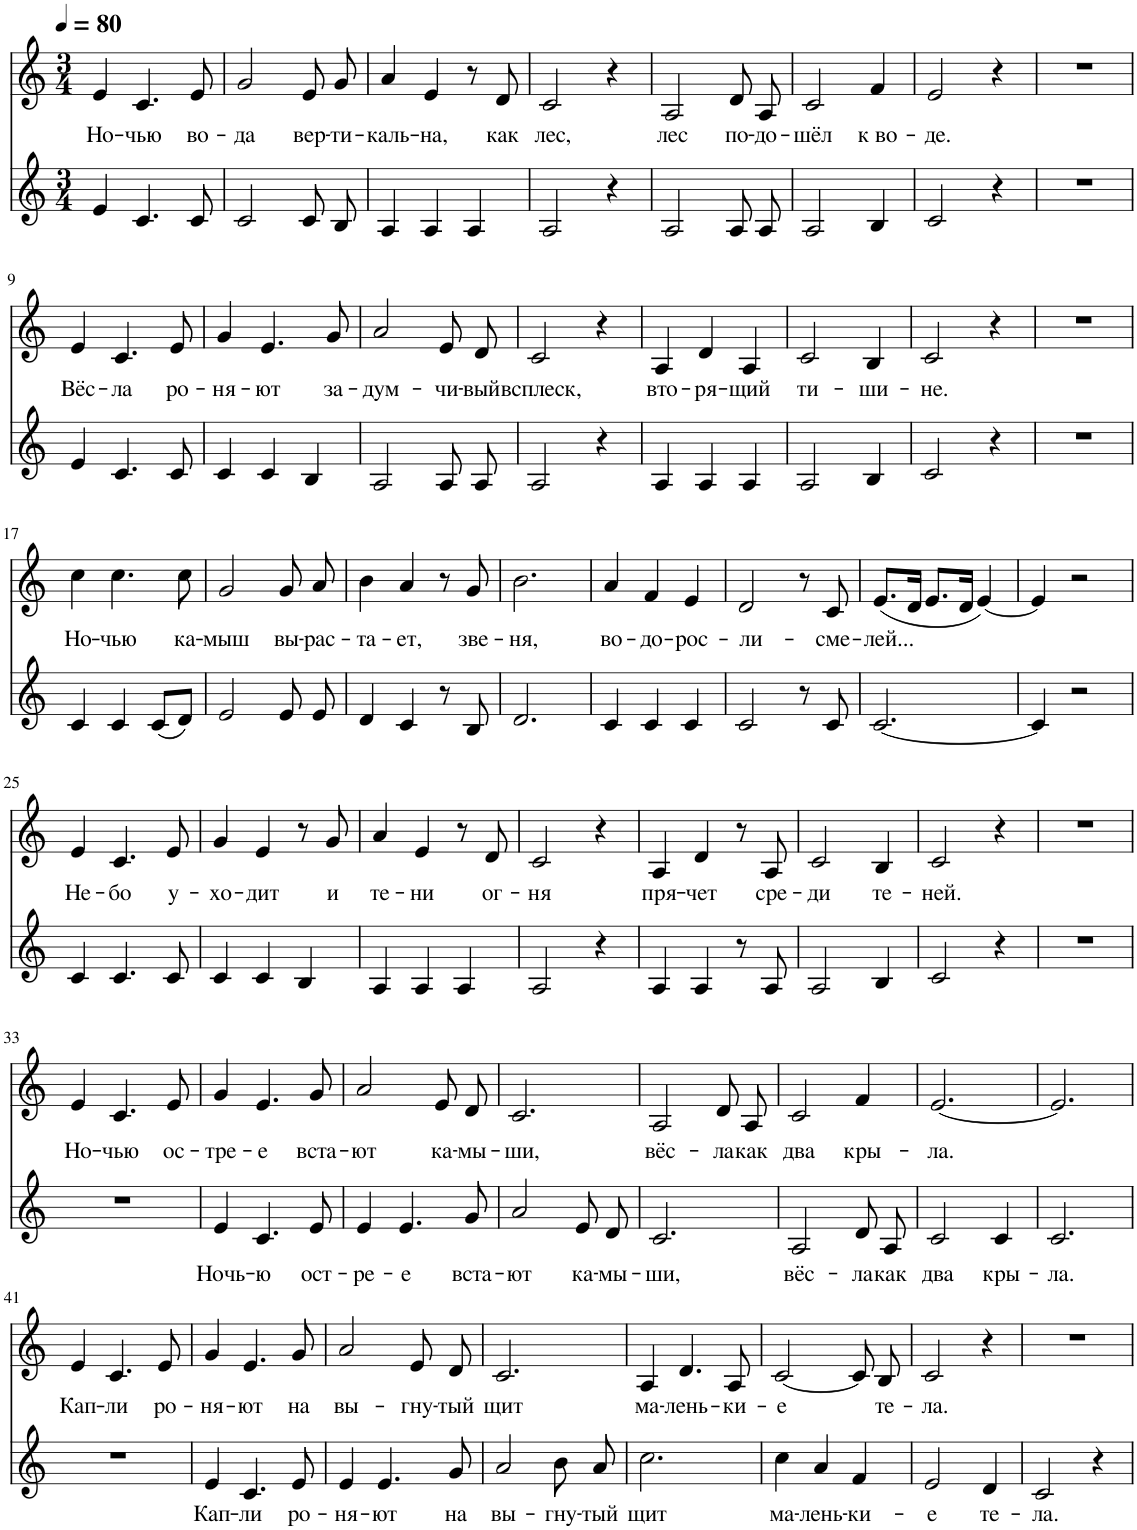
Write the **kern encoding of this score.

**kern	**text	**kern	**text
*part2	*part2	*part1	*part1
*staff2	*staff2	*staff1	*staff1
*I"Голос	*	*I"Голос	*
*clefG2	*	*clefG2	*
*k[]	*	*k[]	*
*M3/4	*	*M3/4	*
*MM80	*	*MM80	*
=1	=1	=1	=1
!	!	!	!LO:LY:b
4e/	.	4e/	Но-
!	!	!	!LO:LY:b
4.c/	.	4.c/	-чью
!	!	!	!LO:LY:b
8c/	.	8e/	во-
=2	=2	=2	=2
!	!	!	!LO:LY:b
2c/	.	2g/	-да
!	!	!	!LO:LY:b
8c/	.	8e/	вер-
!	!	!	!LO:LY:b
8B/	.	8g/	-ти-
=3	=3	=3	=3
!	!	!	!LO:LY:b
4A/	.	4a/	-каль-
!	!	!	!LO:LY:b
4A/	.	4e/	-на,
4A/	.	8r	.
!	!	!	!LO:LY:b
.	.	8d/	как
=4	=4	=4	=4
!	!	!	!LO:LY:b
2A/	.	2c/	лес,
4r	.	4r	.
=5	=5	=5	=5
!	!	!	!LO:LY:b
2A/	.	2A/	лес
!	!	!	!LO:LY:b
8A/	.	8d/	по-
!	!	!	!LO:LY:b
8A/	.	8A/	-до-
=6	=6	=6	=6
!	!	!	!LO:LY:b
2A/	.	2c/	-шёл
!	!	!	!LO:LY:b
4B/	.	4f/	к во-
=7	=7	=7	=7
!	!	!	!LO:LY:b
2c/	.	2e/	-де.
4r	.	4r	.
=8	=8	=8	=8
2.r	.	2.r	.
!!LO:LB:g=z
=9	=9	=9	=9
!	!	!	!LO:LY:b
4e/	.	4e/	Вёс-
!	!	!	!LO:LY:b
4.c/	.	4.c/	-ла
!	!	!	!LO:LY:b
8c/	.	8e/	ро-
=10	=10	=10	=10
!	!	!	!LO:LY:b
4c/	.	4g/	-ня-
!	!	!	!LO:LY:b
4c/	.	4.e/	-ют
4B/	.	.	.
!	!	!	!LO:LY:b
.	.	8g/	за-
=11	=11	=11	=11
!	!	!	!LO:LY:b
2A/	.	2a/	-дум-
!	!	!	!LO:LY:b
8A/	.	8e/	-чи-
!	!	!	!LO:LY:b
8A/	.	8d/	-вый
=12	=12	=12	=12
!	!	!	!LO:LY:b
2A/	.	2c/	всплеск,
4r	.	4r	.
=13	=13	=13	=13
!	!	!	!LO:LY:b
4A/	.	4A/	вто-
!	!	!	!LO:LY:b
4A/	.	4d/	-ря-
!	!	!	!LO:LY:b
4A/	.	4A/	-щий
=14	=14	=14	=14
!	!	!	!LO:LY:b
2A/	.	2c/	ти-
!	!	!	!LO:LY:b
4B/	.	4B/	-ши-
=15	=15	=15	=15
!	!	!	!LO:LY:b
2c/	.	2c/	-не.
4r	.	4r	.
=16	=16	=16	=16
2.r	.	2.r	.
!!LO:LB:g=z
=17	=17	=17	=17
!	!	!	!LO:LY:b
4c/	.	4cc\	Но-
!	!	!	!LO:LY:b
4c/	.	4.cc\	-чью
(8c/L	.	.	.
!	!	!	!LO:LY:b
8d/J)	.	8cc\	ка-
=18	=18	=18	=18
!	!	!	!LO:LY:b
2e/	.	2g/	-мыш
!	!	!	!LO:LY:b
8e/	.	8g/	вы-
!	!	!	!LO:LY:b
8e/	.	8a/	-рас-
=19	=19	=19	=19
!	!	!	!LO:LY:b
4d/	.	4b\	-та-
!	!	!	!LO:LY:b
4c/	.	4a/	-ет,
8r	.	8r	.
!	!	!	!LO:LY:b
8B/	.	8g/	зве-
=20	=20	=20	=20
!	!	!	!LO:LY:b
2.d/	.	2.b\	-ня,
=21	=21	=21	=21
!	!	!	!LO:LY:b
4c/	.	4a/	во-
!	!	!	!LO:LY:b
4c/	.	4f/	-до-
!	!	!	!LO:LY:b
4c/	.	4e/	-рос-
=22	=22	=22	=22
!	!	!	!LO:LY:b
2c/	.	2d/	-ли-
8r	.	8r	.
!	!	!	!LO:LY:b
8c/	.	8c/	-сме-
=23	=23	=23	=23
!	!	!	!LO:LY:b
[2.c/	.	(8.e/L	-лей...
.	.	16d/Jk	.
.	.	8.e/L	.
.	.	16d/Jk	.
.	.	[4e/)	.
=24	=24	=24	=24
4c/]	.	4e/]	.
2r	.	2r	.
!!LO:LB:g=z
=25	=25	=25	=25
!	!	!	!LO:LY:b
4c/	.	4e/	Не-
!	!	!	!LO:LY:b
4.c/	.	4.c/	-бо
!	!	!	!LO:LY:b
8c/	.	8e/	у-
=26	=26	=26	=26
!	!	!	!LO:LY:b
4c/	.	4g/	-хо-
!	!	!	!LO:LY:b
4c/	.	4e/	-дит
4B/	.	8r	.
!	!	!	!LO:LY:b
.	.	8g/	и
=27	=27	=27	=27
!	!	!	!LO:LY:b
4A/	.	4a/	те-
!	!	!	!LO:LY:b
4A/	.	4e/	-ни
4A/	.	8r	.
!	!	!	!LO:LY:b
.	.	8d/	ог-
=28	=28	=28	=28
!	!	!	!LO:LY:b
2A/	.	2c/	-ня
4r	.	4r	.
=29	=29	=29	=29
!	!	!	!LO:LY:b
4A/	.	4A/	пря-
!	!	!	!LO:LY:b
4A/	.	4d/	-чет
8r	.	8r	.
!	!	!	!LO:LY:b
8A/	.	8A/	сре-
=30	=30	=30	=30
!	!	!	!LO:LY:b
2A/	.	2c/	-ди
!	!	!	!LO:LY:b
4B/	.	4B/	те-
=31	=31	=31	=31
!	!	!	!LO:LY:b
2c/	.	2c/	-ней.
4r	.	4r	.
=32	=32	=32	=32
2.r	.	2.r	.
!!LO:LB:g=z
=33	=33	=33	=33
!	!	!	!LO:LY:b
2.r	.	4e/	Но-
!	!	!	!LO:LY:b
.	.	4.c/	-чью
!	!	!	!LO:LY:b
.	.	8e/	ос-
=34	=34	=34	=34
!	!LO:LY:b	!	!LO:LY:b
4e/	Ночь-	4g/	-тре-
!	!LO:LY:b	!	!LO:LY:b
4.c/	-ю	4.e/	-е
!	!LO:LY:b	!	!LO:LY:b
8e/	ост-	8g/	вста-
=35	=35	=35	=35
!	!LO:LY:b	!	!LO:LY:b
4e/	-ре-	2a/	-ют
!	!LO:LY:b	!	!
4.e/	-е	.	.
!	!	!	!LO:LY:b
.	.	8e/	ка-
!	!LO:LY:b	!	!LO:LY:b
8g/	вста-	8d/	-мы-
=36	=36	=36	=36
!	!LO:LY:b	!	!LO:LY:b
2a/	-ют	2.c/	-ши,
!	!LO:LY:b	!	!
8e/	ка-	.	.
!	!LO:LY:b	!	!
8d/	-мы-	.	.
=37	=37	=37	=37
!	!LO:LY:b	!	!LO:LY:b
2.c/	-ши,	2A/	вёс-
!	!	!	!LO:LY:b
.	.	8d/	-ла
!	!	!	!LO:LY:b
.	.	8A/	как
=38	=38	=38	=38
!	!LO:LY:b	!	!LO:LY:b
2A/	вёс-	2c/	два
!	!LO:LY:b	!	!LO:LY:b
8d/	-ла	4f/	кры-
!	!LO:LY:b	!	!
8A/	как	.	.
=39	=39	=39	=39
!	!LO:LY:b	!	!LO:LY:b
2c/	два	[2.e/	-ла.
!	!LO:LY:b	!	!
4c/	кры-	.	.
=40	=40	=40	=40
!	!LO:LY:b	!	!
2.c/	-ла.	2.e/]	.
!!LO:LB:g=z
=41	=41	=41	=41
!	!	!	!LO:LY:b
2.r	.	4e/	Кап-
!	!	!	!LO:LY:b
.	.	4.c/	-ли
!	!	!	!LO:LY:b
.	.	8e/	ро-
=42	=42	=42	=42
!	!LO:LY:b	!	!LO:LY:b
4e/	Кап-	4g/	-ня-
!	!LO:LY:b	!	!LO:LY:b
4.c/	-ли	4.e/	-ют
!	!LO:LY:b	!	!LO:LY:b
8e/	ро-	8g/	на
=43	=43	=43	=43
!	!LO:LY:b	!	!LO:LY:b
4e/	-ня-	2a/	вы-
!	!LO:LY:b	!	!
4.e/	-ют	.	.
!	!	!	!LO:LY:b
.	.	8e/	-гну-
!	!LO:LY:b	!	!LO:LY:b
8g/	на	8d/	-тый
=44	=44	=44	=44
!	!LO:LY:b	!	!LO:LY:b
2a/	вы-	2.c/	щит
!	!LO:LY:b	!	!
8b\	-гну-	.	.
!	!LO:LY:b	!	!
8a/	-тый	.	.
=45	=45	=45	=45
!	!LO:LY:b	!	!LO:LY:b
2.cc\	щит	4A/	ма-
!	!	!	!LO:LY:b
.	.	4.d/	-лень-
!	!	!	!LO:LY:b
.	.	8A/	-ки-
=46	=46	=46	=46
!	!LO:LY:b	!	!LO:LY:b
4cc\	ма-	[2c/	-е
!	!LO:LY:b	!	!
4a/	-лень-	.	.
!	!LO:LY:b	!	!
4f/	-ки-	8c/]	.
!	!	!	!LO:LY:b
.	.	8B/	те-
=47	=47	=47	=47
!	!LO:LY:b	!	!LO:LY:b
2e/	-е	2c/	-ла.
!	!LO:LY:b	!	!
4d/	те-	4r	.
=48	=48	=48	=48
!	!LO:LY:b	!	!
2c/	-ла.	2.r	.
4r	.	.	.
=	=	=	=
*-	*-	*-	*-
